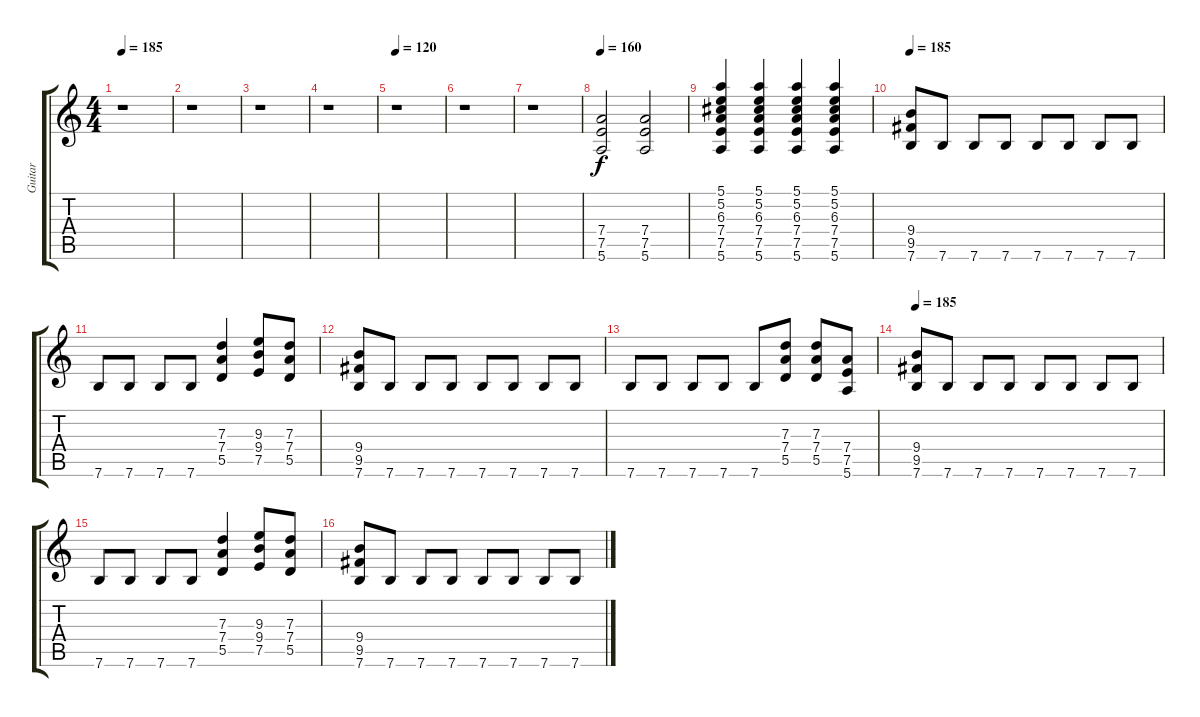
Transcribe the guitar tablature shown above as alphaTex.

\track ("Guitar" "Guitar") {instrument distortionguitar}
\staff {score tabs}
\tuning (E4 B3 G3 D3 A2 E2) {hide}
\ts (4 4)
\tempo 185
\tempo 120
\tempo 185
\clef g2
\ks c
r.1{dy f instrument distortionguitar} |
r.1 |
r.1 |
r.1 |
\tempo 120
r.1 |
r.1 |
r.1 |
\tempo 160
(7.4 7.5 5.6).2 (7.4 7.5 5.6).2 |
(5.1 5.2 6.3 7.4 7.5 5.6).4 (5.1 5.2 6.3 7.4 7.5 5.6).4 (5.1 5.2 6.3 7.4 7.5 5.6).4 (5.1 5.2 6.3 7.4 7.5 5.6).4 |
\tempo 185
(9.4 9.5 7.6).8 7.6.8 7.6.8 7.6.8 7.6.8 7.6.8 7.6.8 7.6.8 |
7.6.8 7.6.8 7.6.8 7.6.8 (7.3 7.4 5.5).4 (9.3 9.4 7.5).8 (7.3 7.4 5.5).8 |
(9.4 9.5 7.6).8 7.6.8 7.6.8 7.6.8 7.6.8 7.6.8 7.6.8 7.6.8 |
7.6.8 7.6.8 7.6.8 7.6.8 7.6.8 (7.3 7.4 5.5).8 (7.3 7.4 5.5).8 (7.4 7.5 5.6).8 |
\tempo 185
(9.4 9.5 7.6).8 7.6.8 7.6.8 7.6.8 7.6.8 7.6.8 7.6.8 7.6.8 |
7.6.8 7.6.8 7.6.8 7.6.8 (7.3 7.4 5.5).4 (9.3 9.4 7.5).8 (7.3 7.4 5.5).8 |
(9.4 9.5 7.6).8 7.6.8 7.6.8 7.6.8 7.6.8 7.6.8 7.6.8 7.6.8
